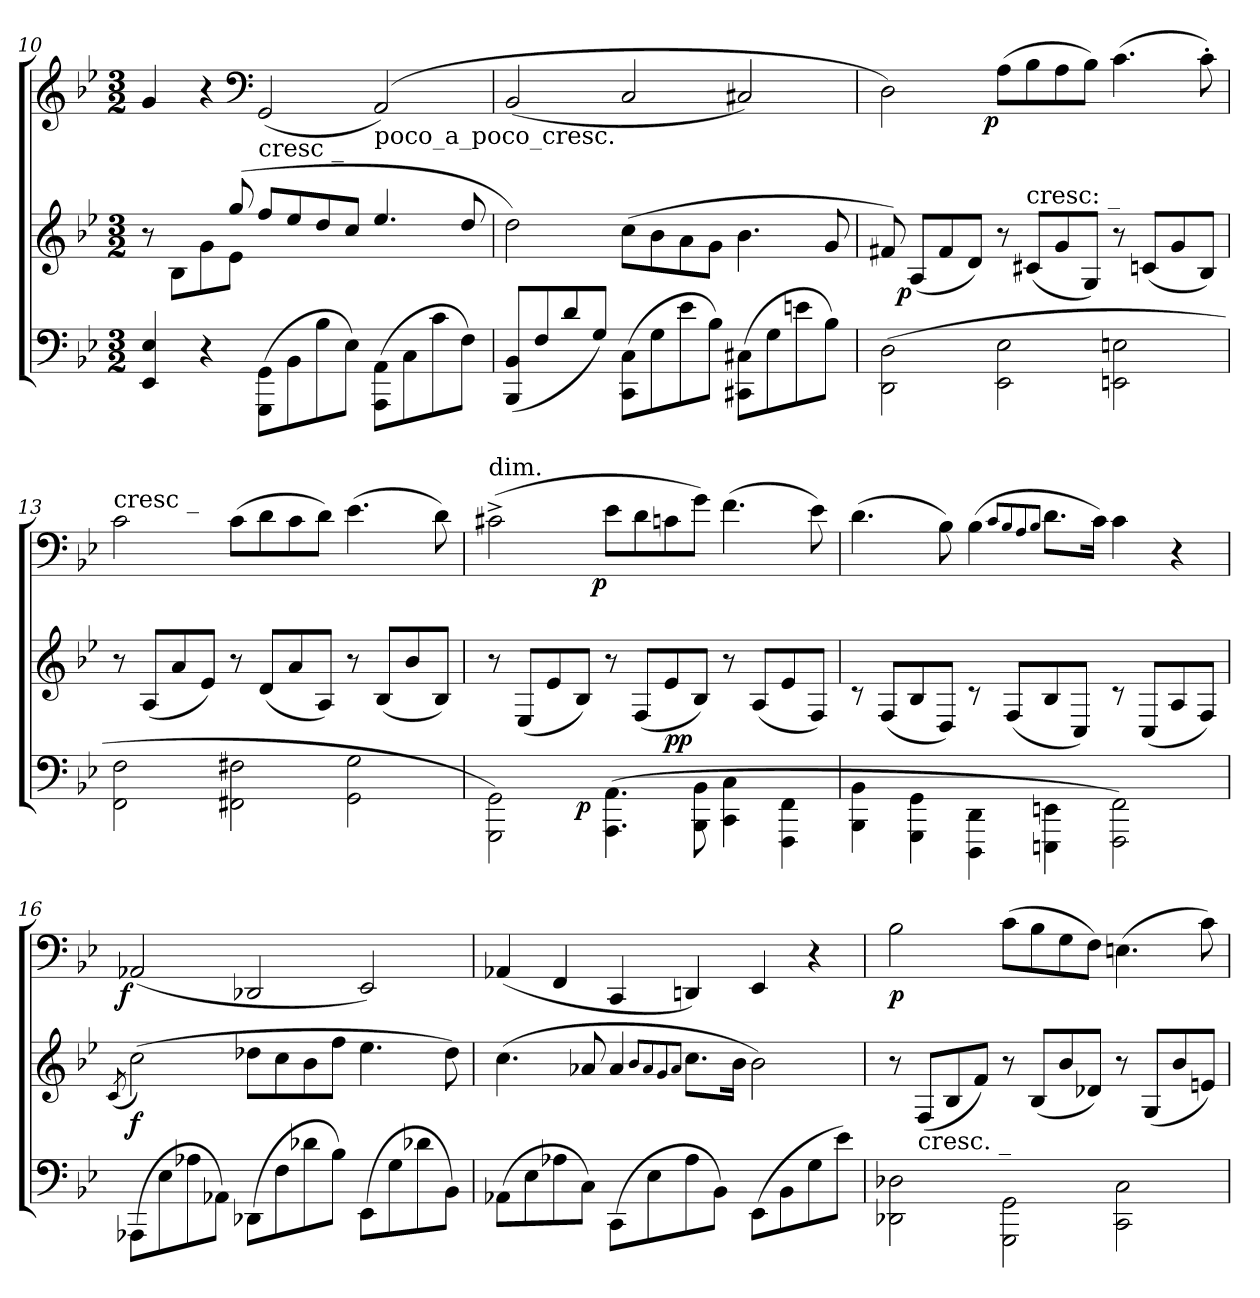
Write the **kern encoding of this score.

**kern	**kern	**dynam	**kern	**dynam
*part2	*part2	*part2	*part1	*part1
*staff3	*staff2	*staff2/3	*staff1	*staff1
*clefF4	*clefG2	*	*clefG2	*
*k[b-e-]	*k[b-e-]	*	*k[b-e-]	*
*M3/2	*M3/2	*	*M3/2	*
=10	=10	=10	=10	=10
*	*^	*	*	*
4E- 4EE-	8r	8ryy	.	4g	.
.	4ryy	8B-L	.	.	.
4r	.	8g	.	4r	.
.	(>8gg	8e-J	.	.	.
*	*	*	*	*clefF4	*
!	!LO:TX:a:t=cresc _	!	!	!	!
(>8GG\ 8GGG\L	8ff/L	1ryy	.	(<2GG	.
8BB-	8ee-	.	.	.	.
8B-	8dd	.	.	.	.
8E-J)	8ccJ	.	.	.	.
!	!	!	!	!LO:TX:b:t=poco_a_poco_cresc.	!
(>8AA\ 8AAA\L	4.ee-/	.	.	(>2AA)	.
8C	.	.	.	.	.
8c	.	.	.	.	.
8FJ)	8dd/	.	.	.	.
*	*v	*v	*	*	*
=11	=11	=11	=11	=11
(>8BB- 8BBB-L	2dd)	.	(<2BB-	.
8F	.	.	.	.
8d	.	.	.	.
8GJ)	.	.	.	.
(>8C 8CCL	(>8cc\L	.	2C	.
8G	8b-	.	.	.
8e-	8a	.	.	.
8B-J)	8gJ	.	.	.
(>8C#X 8CC#XL	4.b-	.	2C#X)	.
8G	.	.	.	.
8en	.	.	.	.
8B-J)	8g	.	.	.
=12	=12	=12	=12	=12
(<2D\ 2DD\	8f#X)	.	2D)	.
!	!	!LO:DY:rj	!	!
.	(>8A/L	p	.	.
.	8f#	.	.	.
.	8dJ)	.	.	.
!	!	!	!	!LO:DY:rj
2E-\ 2EE-\	8r	.	(>8AL	p
!	!LO:TX:a:t=cresc&colon; _	!	!	!
.	(>8c#XL	.	8B-	.
.	8g	.	8A	.
.	8G/J)	.	8B-J)	.
2En\ 2EEn\	8r	.	(>4.c	.
.	(<8cnL	.	.	.
.	8g	.	.	.
.	8B-J)	.	8c'>)	.
=13	=13	=13	=13	=13
!	!	!	!LO:TX:a:t=cresc _	!
2F\ 2FF\	8r	.	2c	.
.	(>8A/L	.	.	.
.	8a	.	.	.
.	8e-J)	.	.	.
2F#X\ 2FF#X\	8r	.	(>8cL	.
.	(>8dL	.	8d	.
.	8a	.	8c	.
.	8A/J)	.	8dJ)	.
2G\ 2GG\	8r	.	(>4.e-	.
.	(>8B-/L	.	.	.
.	8b-	.	.	.
.	8B-/J)	.	8d)	.
=14	=14	=14	=14	=14
*^	*	*	*	*
!	!	!	!	!LO:TX:t=dim.	!
2GG\ 2GGG\)	4.ryy	8r	.	(>2c#X^>	.
.	.	(>8E-/L	.	.	.
.	.	8e-	.	.	.
!	!	!	!LO:DY:b=2	!	!
.	1ryy	8B-/J)	p	.	.
!	!	!	!	!	!LO:DY:rj
(<4.AA\ 4.AAA\	.	8r	.	8e-L	p
.	.	(>8F/L	.	8d	.
.	.	8e-	p p	8cn	.
8BB-\ 8BBB-\	.	8B-/J)	.	8gJ)	.
4C\ 4CC\	.	8r	.	(>4.f	.
.	.	(>8A/L	.	.	.
4FF\ 4FFF\	.	8e-	.	.	.
.	8ryy	8F/J)	.	8e-)	.
*v	*v	*	*	*	*
=15	=15	=15	=15	=15
4BB-\ 4BBB-\	8rc	.	(>4.d	.
.	(>8F/L	.	.	.
4GG\ 4GGG\	8B-/	.	.	.
.	8D/J)	.	8B-)	.
4DD\ 4DDD\	8rc	.	(>4B-	.
.	(>8F/L	.	.	.
.	.	.	8qqc/L	.
.	.	.	8qqB-/	.
.	.	.	8qqA/	.
.	.	.	8qqB-/J	.
4EEn\ 4EEEn\	8B-/	.	8.dL	.
.	8C/J)	.	.	.
.	.	.	16cJk)	.
2FF\ 2FFF\)	8rc	.	4c	.
.	(>8C/L	.	.	.
.	8A/	.	4r	.
.	8F/J)	.	.	.
=16	=16	=16	=16	=16
.	(<8qc/	.	.	.
!	!	!	!	!LO:DY:rj
(>8AAA-X\L	(>2cc)	f	(<2AA-X	f
8E-	.	.	.	.
8A-X	.	.	.	.
8AA-XJ)	.	.	.	.
(>8DD-XL	8dd-XL	.	2DD-X	.
8F	8cc	.	.	.
8d-X	8b-	.	.	.
8B-J)	8ffJ	.	.	.
(>8EE-L	4.ee-	.	2EE-)	.
8G	.	.	.	.
8d-X	.	.	.	.
8BB-J)	8dd-)	.	.	.
=17	=17	=17	=17	=17
(>8AA-XL	(>4.cc	.	(<4AA-X	.
8E-	.	.	.	.
8A-X	.	.	4FF	.
8CJ)	8a-X	.	.	.
(>8CC\L	4a-	.	4CC	.
8E-	.	.	.	.
.	8qqb-/L	.	.	.
.	8qqa-/	.	.	.
.	8qqg/	.	.	.
.	8qqa-/J	.	.	.
8A-	8.ccL	.	4DDn)	.
8BB-J)	.	.	.	.
.	16b-Jk	.	.	.
(>8EE-L	2b-)	.	4EE-	.
8BB-	.	.	.	.
8G	.	.	4r	.
8e-J)	.	.	.	.
=18	=18	=18	=18	=18
2D-X\ 2DD-X\	8r	.	2B-	p
!	!LO:TX:b:t=cresc. _	!	!	!
.	(>8F/L	.	.	.
.	8B-/	.	.	.
.	8fJ)	.	.	.
2GG\ 2GGG\	8r	.	(>8cL	.
.	(<8B-L	.	8B-	.
.	8b-	.	8G	.
.	8d-XJ)	.	8FJ)	.
2C\ 2CC\	8r	.	(>4.En	.
.	(>8G/L	.	.	.
.	8b-	.	.	.
.	8enJ)	.	8c)	.
=	=	=	=	=
*-	*-	*-	*-	*-
